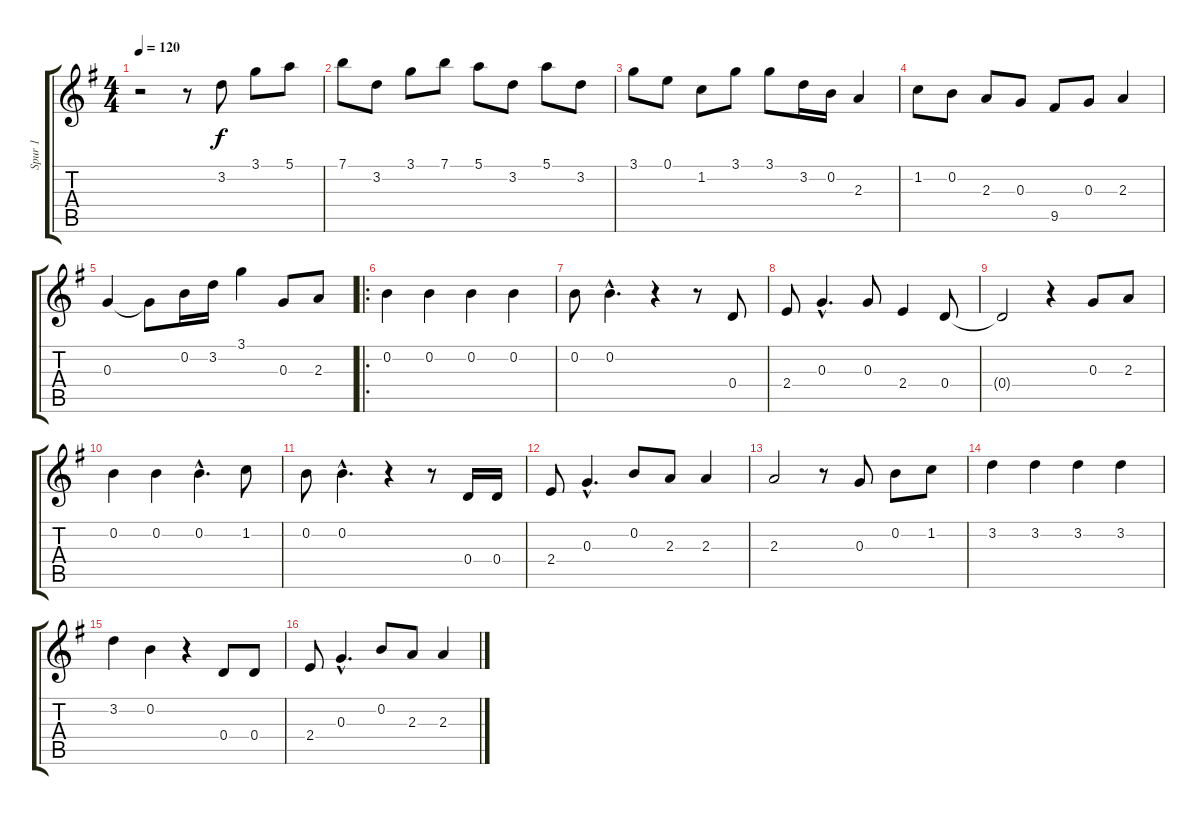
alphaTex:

\track ("Spur 1" "Spur 1") {instrument acousticguitarsteel}
\staff {score tabs}
\tuning (E4 B3 G3 D3 A2 E2) {hide}
\ts (4 4)
\tempo 120
\clef g2
\ks g
r.2{dy f instrument acousticguitarsteel} r.8 3.2.8 3.1.8 5.1.8 |
7.1.8 3.2.8 3.1.8 7.1.8 5.1.8 3.2.8 5.1.8 3.2.8 |
3.1.8 0.1.8 1.2.8 3.1.8 3.1.8 3.2.16 0.2.16 2.3.4 |
1.2.8 0.2.8 2.3.8 0.3.8 9.5.8 0.3.8 2.3.4 |
0.3.4 0.3{t}.8 0.2.16 3.2.16 3.1.4 0.3.8 2.3.8 |
\ro
0.2.4 0.2.4 0.2.4 0.2.4 |
0.2.8 0.2{hac}.4{d} r.4 r.8 0.4.8 |
2.4.8 0.3{hac}.4{d} 0.3.8 2.4.4 0.4.8 |
0.4{t}.2 r.4 0.3.8 2.3.8 |
0.2.4 0.2.4 0.2{hac}.4{d} 1.2.8 |
0.2.8 0.2{hac}.4{d} r.4 r.8 0.4.16 0.4.16 |
2.4.8 0.3{hac}.4{d} 0.2.8 2.3.8 2.3.4 |
2.3.2 r.8 0.3.8 0.2.8 1.2.8 |
3.2.4 3.2.4 3.2.4 3.2.4 |
3.2.4 0.2.4 r.4 0.4.8 0.4.8 |
2.4.8 0.3{hac}.4{d} 0.2.8 2.3.8 2.3.4
